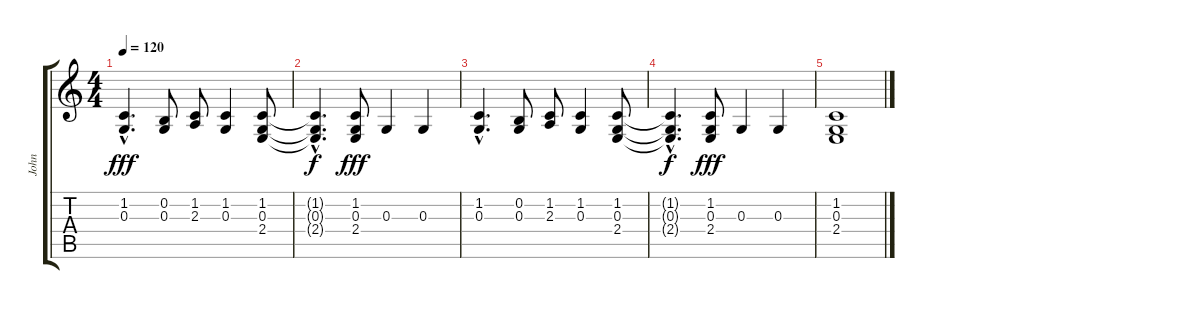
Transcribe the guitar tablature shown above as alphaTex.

\track ("John" "John") {instrument englishhorn}
\staff {score tabs}
\tuning (E4 B3 G3 D3 A2 E2) {hide}
\ts (4 4)
\tempo 120
\clef g2
\ks c
(1.2{hac} 0.3{hac}).4{d dy fff} (0.2 0.3).8 (1.2 2.3).8 (1.2 0.3).4 (1.2 0.3 2.4).8 |
(1.2{hac t} 0.3{hac t} 2.4{hac t}).4{d dy f} (1.2 0.3 2.4).8{dy fff} 0.3.4 0.3.4 |
(1.2{hac} 0.3{hac}).4{d} (0.2 0.3).8 (1.2 2.3).8 (1.2 0.3).4 (1.2 0.3 2.4).8 |
(1.2{hac t} 0.3{hac t} 2.4{hac t}).4{d dy f} (1.2 0.3 2.4).8{dy fff} 0.3.4 0.3.4 |
(1.2 0.3 2.4).1
